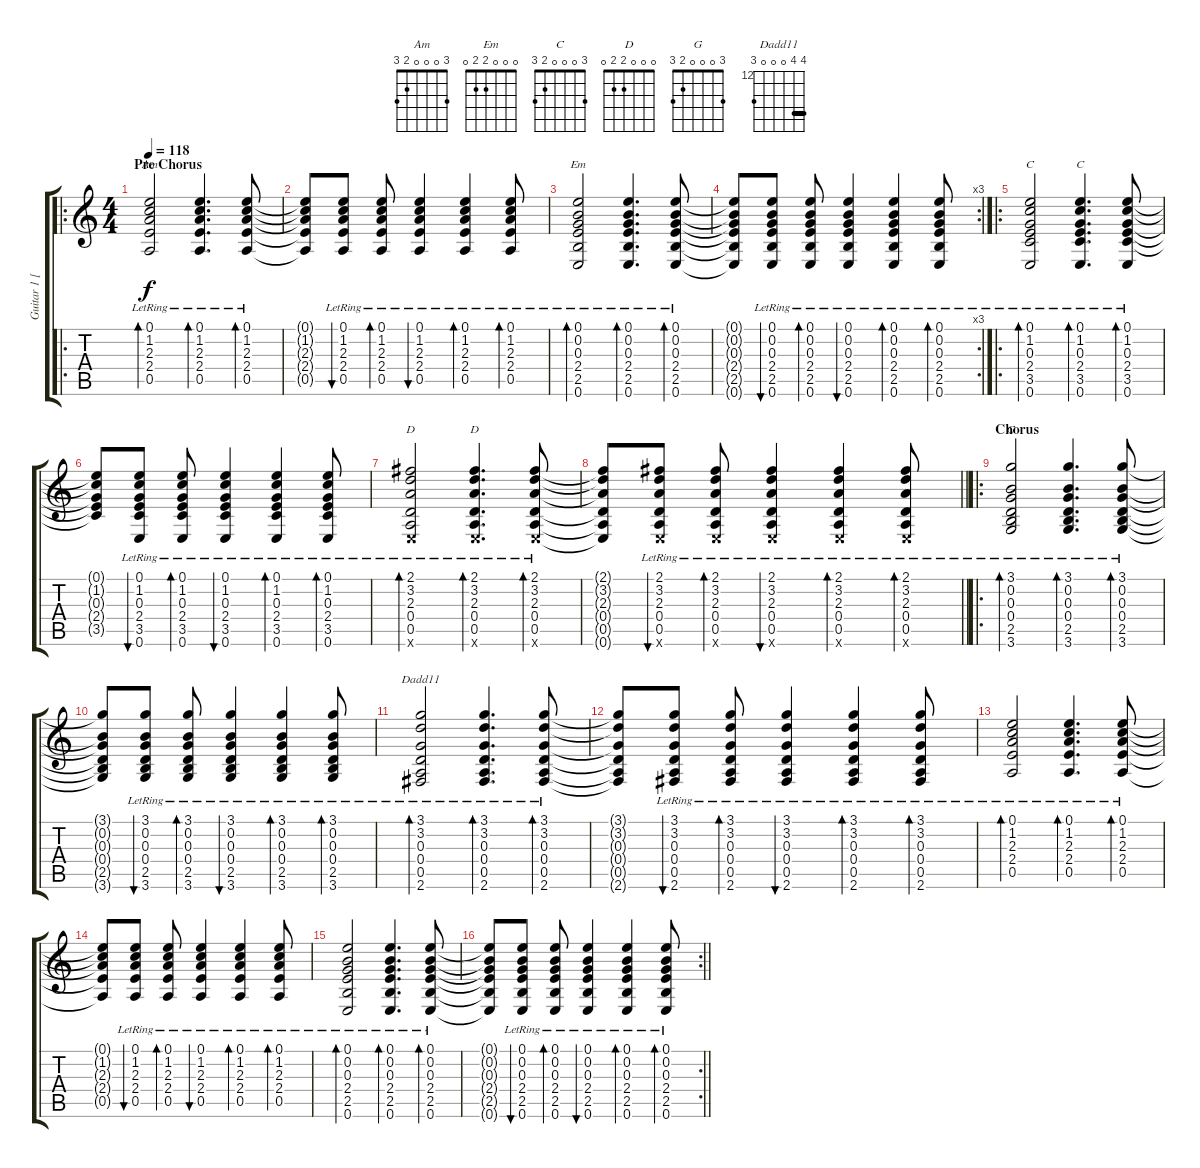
\track ("Guitar 1 [Rhythem]" "Guitar 1 [") {instrument acousticguitarsteel}
\staff {score tabs}
\tuning (E4 B3 G3 D3 A2 E2) {hide}
\chord ("Am" 3 0 0 0 2 3)
\chord ("Em" 0 0 0 2 2 0)
\chord ("C" 0 1 0 2 3 x)
\chord ("C" 3 0 0 0 2 3)
\chord ("D" 2 3 2 0 x x) {barre 2}
\chord ("D" 0 0 0 2 2 0)
\chord ("G" 3 0 0 0 2 3)
\chord ("Dadd11" 15 15 0 0 0 14) {firstfret 12 barre 15}
\ro
\ts (4 4)
\section ("" "Pre Chorus")
\tempo 118
\clef g2
\ks c
(0.1{lr} 1.2{lr} 2.3{lr} 2.4{lr} 0.5{lr}).2{bd 30 ch "Am" dy f} (0.1{lr} 1.2{lr} 2.3{lr} 2.4{lr} 0.5{lr}).4{d bd 30} (0.1{lr} 1.2{lr} 2.3{lr} 2.4{lr} 0.5{lr}).8{bd 30} |
(0.1{t} 1.2{t} 2.3{t} 2.4{t} 0.5{t}).8 (0.1{lr} 1.2{lr} 2.3{lr} 2.4{lr} 0.5{lr}).8{bu 30} (0.1{lr} 1.2{lr} 2.3{lr} 2.4{lr} 0.5{lr}).8{bd 30} (0.1{lr} 1.2{lr} 2.3{lr} 2.4{lr} 0.5{lr}).4{bu 30} (0.1{lr} 1.2{lr} 2.3{lr} 2.4{lr} 0.5{lr}).4{bd 30} (0.1{lr} 1.2{lr} 2.3{lr} 2.4{lr} 0.5{lr}).8{bd 30} |
(0.1{lr} 0.2{lr} 0.3{lr} 2.4{lr} 2.5{lr} 0.6{lr}).2{bd 30 ch "Em"} (0.1{lr} 0.2{lr} 0.3{lr} 2.4{lr} 2.5{lr} 0.6{lr}).4{d bd 30} (0.1{lr} 0.2{lr} 0.3{lr} 2.4{lr} 2.5{lr} 0.6{lr}).8{bd 30} |
\rc 3
(0.1{t} 0.2{t} 0.3{t} 2.4{t} 2.5{t} 0.6{t}).8 (0.1{lr} 0.2{lr} 0.3{lr} 2.4{lr} 2.5{lr} 0.6{lr}).8{bu 30} (0.1{lr} 0.2{lr} 0.3{lr} 2.4{lr} 2.5{lr} 0.6{lr}).8{bd 30} (0.1{lr} 0.2{lr} 0.3{lr} 2.4{lr} 2.5{lr} 0.6{lr}).4{bu 30} (0.1{lr} 0.2{lr} 0.3{lr} 2.4{lr} 2.5{lr} 0.6{lr}).4{bd 30} (0.1{lr} 0.2{lr} 0.3{lr} 2.4{lr} 2.5{lr} 0.6{lr}).8{bd 30} |
\ro
(0.1{lr} 1.2{lr} 0.3{lr} 2.4{lr} 3.5{lr} 0.6{lr}).2{bd 30 ch "C"} (0.1{lr} 1.2{lr} 0.3{lr} 2.4{lr} 3.5{lr} 0.6{lr}).4{d bd 30 ch "C"} (0.1{lr} 1.2{lr} 0.3{lr} 2.4{lr} 3.5{lr} 0.6{lr}).8{bd 30} |
(0.1{t} 1.2{t} 0.3{t} 2.4{t} 3.5{t}).8 (0.1{lr} 1.2{lr} 0.3{lr} 2.4{lr} 3.5{lr} 0.6{lr}).8{bu 30} (0.1{lr} 1.2{lr} 0.3{lr} 2.4{lr} 3.5{lr} 0.6{lr}).8{bd 30} (0.1{lr} 1.2{lr} 0.3{lr} 2.4{lr} 3.5{lr} 0.6{lr}).4{bu 30} (0.1{lr} 1.2{lr} 0.3{lr} 2.4{lr} 3.5{lr} 0.6{lr}).4{bd 30} (0.1{lr} 1.2{lr} 0.3{lr} 2.4{lr} 3.5{lr} 0.6{lr}).8{bd 30} |
(2.1{lr} 3.2{lr} 2.3{lr} 0.4{lr} 0.5{lr} 0.6{x}).2{bd 30 ch "D"} (2.1{lr} 3.2{lr} 2.3{lr} 0.4{lr} 0.5{lr} 0.6{x}).4{d bd 30 ch "D"} (2.1{lr} 3.2{lr} 2.3{lr} 0.4{lr} 0.5{lr} 0.6{x}).8{bd 30} |
\barLineRight lightlight
(2.1{t} 3.2{t} 2.3{t} 0.4{t} 0.5{t} 0.6{t}).8 (2.1{lr} 3.2{lr} 2.3{lr} 0.4{lr} 0.5{lr} 0.6{x}).8{bu 30} (2.1{lr} 3.2{lr} 2.3{lr} 0.4{lr} 0.5{lr} 0.6{x}).8{bd 30} (2.1{lr} 3.2{lr} 2.3{lr} 0.4{lr} 0.5{lr} 0.6{x}).4{bu 30} (2.1{lr} 3.2{lr} 2.3{lr} 0.4{lr} 0.5{lr} 0.6{x}).4{bd 30} (2.1{lr} 3.2{lr} 2.3{lr} 0.4{lr} 0.5{lr} 0.6{x}).8{bd 30} |
\ro
\section ("" "Chorus")
(3.1{lr} 0.2{lr} 0.3{lr} 0.4{lr} 2.5{lr} 3.6{lr}).2{bd 30 ch "G"} (3.1{lr} 0.2{lr} 0.3{lr} 0.4{lr} 2.5{lr} 3.6{lr}).4{d bd 30} (3.1{lr} 0.2{lr} 0.3{lr} 0.4{lr} 2.5{lr} 3.6{lr}).8{bd 30} |
(3.1{t} 0.2{t} 0.3{t} 0.4{t} 2.5{t} 3.6{t}).8 (3.1{lr} 0.2{lr} 0.3{lr} 0.4{lr} 2.5{lr} 3.6{lr}).8{bu 30} (3.1{lr} 0.2{lr} 0.3{lr} 0.4{lr} 2.5{lr} 3.6{lr}).8{bd 30} (3.1{lr} 0.2{lr} 0.3{lr} 0.4{lr} 2.5{lr} 3.6{lr}).4{bu 30} (3.1{lr} 0.2{lr} 0.3{lr} 0.4{lr} 2.5{lr} 3.6{lr}).4{bd 30} (3.1{lr} 0.2{lr} 0.3{lr} 0.4{lr} 2.5{lr} 3.6{lr}).8{bd 30} |
(3.1{lr} 3.2{lr} 0.3{lr} 0.4{lr} 0.5{lr} 2.6{lr}).2{bd 30 ch "Dadd11"} (3.1{lr} 3.2{lr} 0.3{lr} 0.4{lr} 0.5{lr} 2.6{lr}).4{d bd 30} (3.1{lr} 3.2{lr} 0.3{lr} 0.4{lr} 0.5{lr} 2.6{lr}).8{bd 30} |
(3.1{t} 3.2{t} 0.3{t} 0.4{t} 0.5{t} 2.6{t}).8 (3.1{lr} 3.2{lr} 0.3{lr} 0.4{lr} 0.5{lr} 2.6{lr}).8{bu 30} (3.1{lr} 3.2{lr} 0.3{lr} 0.4{lr} 0.5{lr} 2.6{lr}).8{bd 30} (3.1{lr} 3.2{lr} 0.3{lr} 0.4{lr} 0.5{lr} 2.6{lr}).4{bu 30} (3.1{lr} 3.2{lr} 0.3{lr} 0.4{lr} 0.5{lr} 2.6{lr}).4{bd 30} (3.1{lr} 3.2{lr} 0.3{lr} 0.4{lr} 0.5{lr} 2.6{lr}).8{bd 30} |
(0.1{lr} 1.2{lr} 2.3{lr} 2.4{lr} 0.5{lr}).2{bd 30} (0.1{lr} 1.2{lr} 2.3{lr} 2.4{lr} 0.5{lr}).4{d bd 30} (0.1{lr} 1.2{lr} 2.3{lr} 2.4{lr} 0.5{lr}).8{bd 30} |
(0.1{t} 1.2{t} 2.3{t} 2.4{t} 0.5{t}).8 (0.1{lr} 1.2{lr} 2.3{lr} 2.4{lr} 0.5{lr}).8{bu 30} (0.1{lr} 1.2{lr} 2.3{lr} 2.4{lr} 0.5{lr}).8{bd 30} (0.1{lr} 1.2{lr} 2.3{lr} 2.4{lr} 0.5{lr}).4{bu 30} (0.1{lr} 1.2{lr} 2.3{lr} 2.4{lr} 0.5{lr}).4{bd 30} (0.1{lr} 1.2{lr} 2.3{lr} 2.4{lr} 0.5{lr}).8{bd 30} |
(0.1{lr} 0.2{lr} 0.3{lr} 2.4{lr} 2.5{lr} 0.6{lr}).2{bd 30} (0.1{lr} 0.2{lr} 0.3{lr} 2.4{lr} 2.5{lr} 0.6{lr}).4{d bd 30} (0.1{lr} 0.2{lr} 0.3{lr} 2.4{lr} 2.5{lr} 0.6{lr}).8{bd 30} |
\rc 2
\barLineRight lightlight
(0.1{t} 0.2{t} 0.3{t} 2.4{t} 2.5{t} 0.6{t}).8 (0.1{lr} 0.2{lr} 0.3{lr} 2.4{lr} 2.5{lr} 0.6{lr}).8{bu 30} (0.1{lr} 0.2{lr} 0.3{lr} 2.4{lr} 2.5{lr} 0.6{lr}).8{bd 30} (0.1{lr} 0.2{lr} 0.3{lr} 2.4{lr} 2.5{lr} 0.6{lr}).4{bu 30} (0.1{lr} 0.2{lr} 0.3{lr} 2.4{lr} 2.5{lr} 0.6{lr}).4{bd 30} (0.1{lr} 0.2{lr} 0.3{lr} 2.4{lr} 2.5{lr} 0.6{lr}).8{bd 30}
